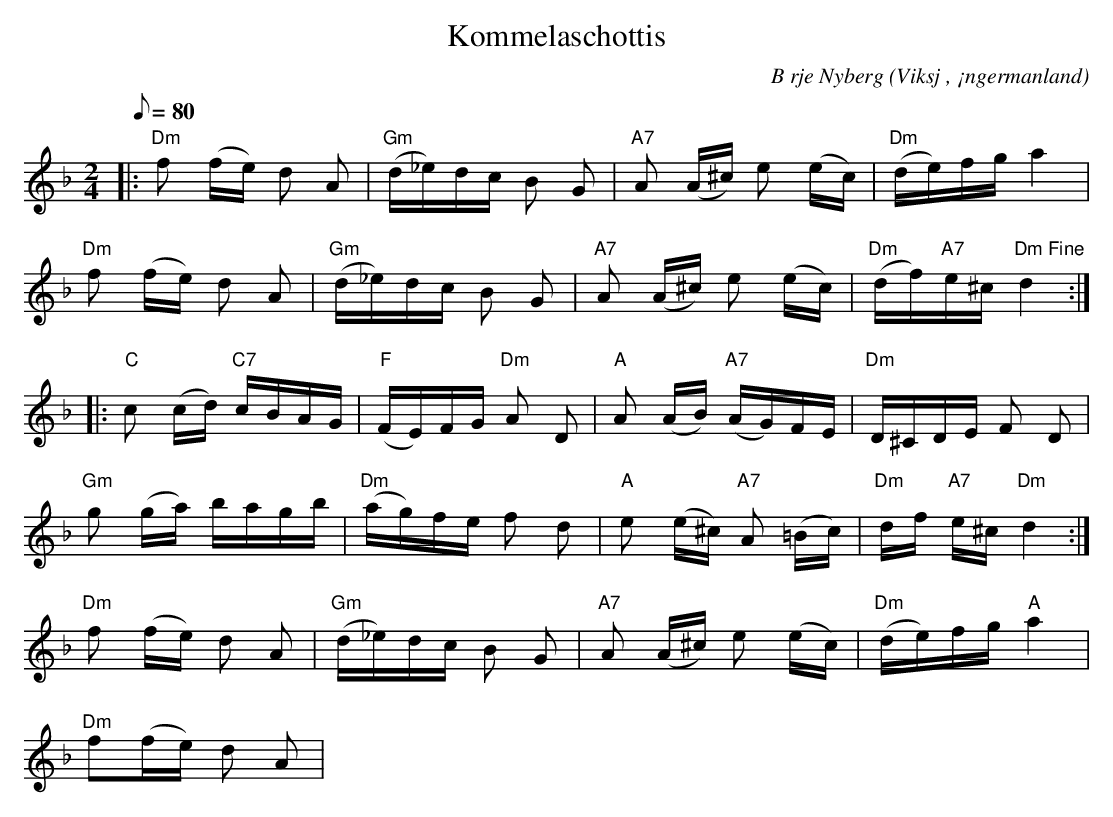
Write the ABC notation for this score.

X:1
T:Kommelaschottis
C:B rje Nyberg
O:Viksj , ¡ngermanland
M:2/4
L:1/8
Q:80
K:Dm
|: "Dm"f (f/2e/2) d A | "Gm"(d/2_e/2)d/2c/2 B G | "A7"A (A/2^c/2) e (e/2c/2) |"Dm"(d/2e/2)f/2g/2 a2 |
"Dm"f (f/2e/2) d A | "Gm" (d/2_e/2)d/2c/2 B G | "A7"A (A/2^c/2) e (e/2c/2) | "Dm"(d/2f/2)"A7"e/2^c/2 "Dm Fine"d2::
"C"c (c/2d/2) "C7"c/2B/2A/2G/2 | "F"(F/2E/2)F/2G/2 "Dm"A D | "A"A (A/2B/2) "A7"(A/2G/2)F/2E/2 | "Dm"D/2^C/2D/2E/2 F D |
"Gm"g (g/2a/2) b/2a/2g/2b/2 | "Dm"(a/2g/2)f/2e/2 f d | "A"e (e/2^c/2) "A7"A (=B/2c/2) | "Dm"d/2f/2 "A7"e/2^c/2 "Dm"d2:|
"Dm"f (f/2e/2) d A | "Gm"(d/2_e/2)d/2c/2 B G | "A7"A (A/2^c/2) e (e/2c/2) | "Dm"(d/2e/2)f/2g/2 "A"a2 |
"Dm"f(f/2e/2) d A |
